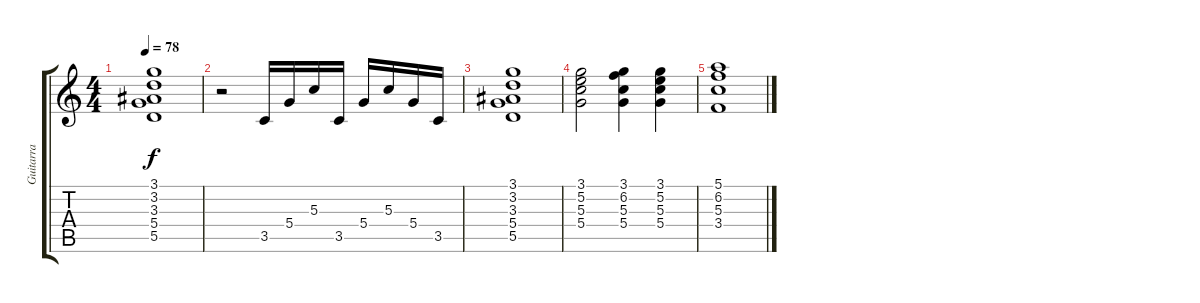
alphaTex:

\track ("Guitarra" "Guitarra") {instrument acousticguitarsteel}
\staff {score tabs}
\tuning (E4 B3 G3 D3 A2 E2) {hide}
\ts (4 4)
\tempo 78
\clef g2
\ks c
(3.1 3.2 3.3 5.4 5.5).1{dy f} |
r.2 3.5.16 5.4.16 5.3.16 3.5.16 5.4.16 5.3.16 5.4.16 3.5.16 |
(3.1 3.2 3.3 5.4 5.5).1 |
(3.1 5.2 5.3 5.4).2 (3.1 6.2 5.3 5.4).4 (3.1 5.2 5.3 5.4).4 |
(5.1 6.2 5.3 3.4).1
